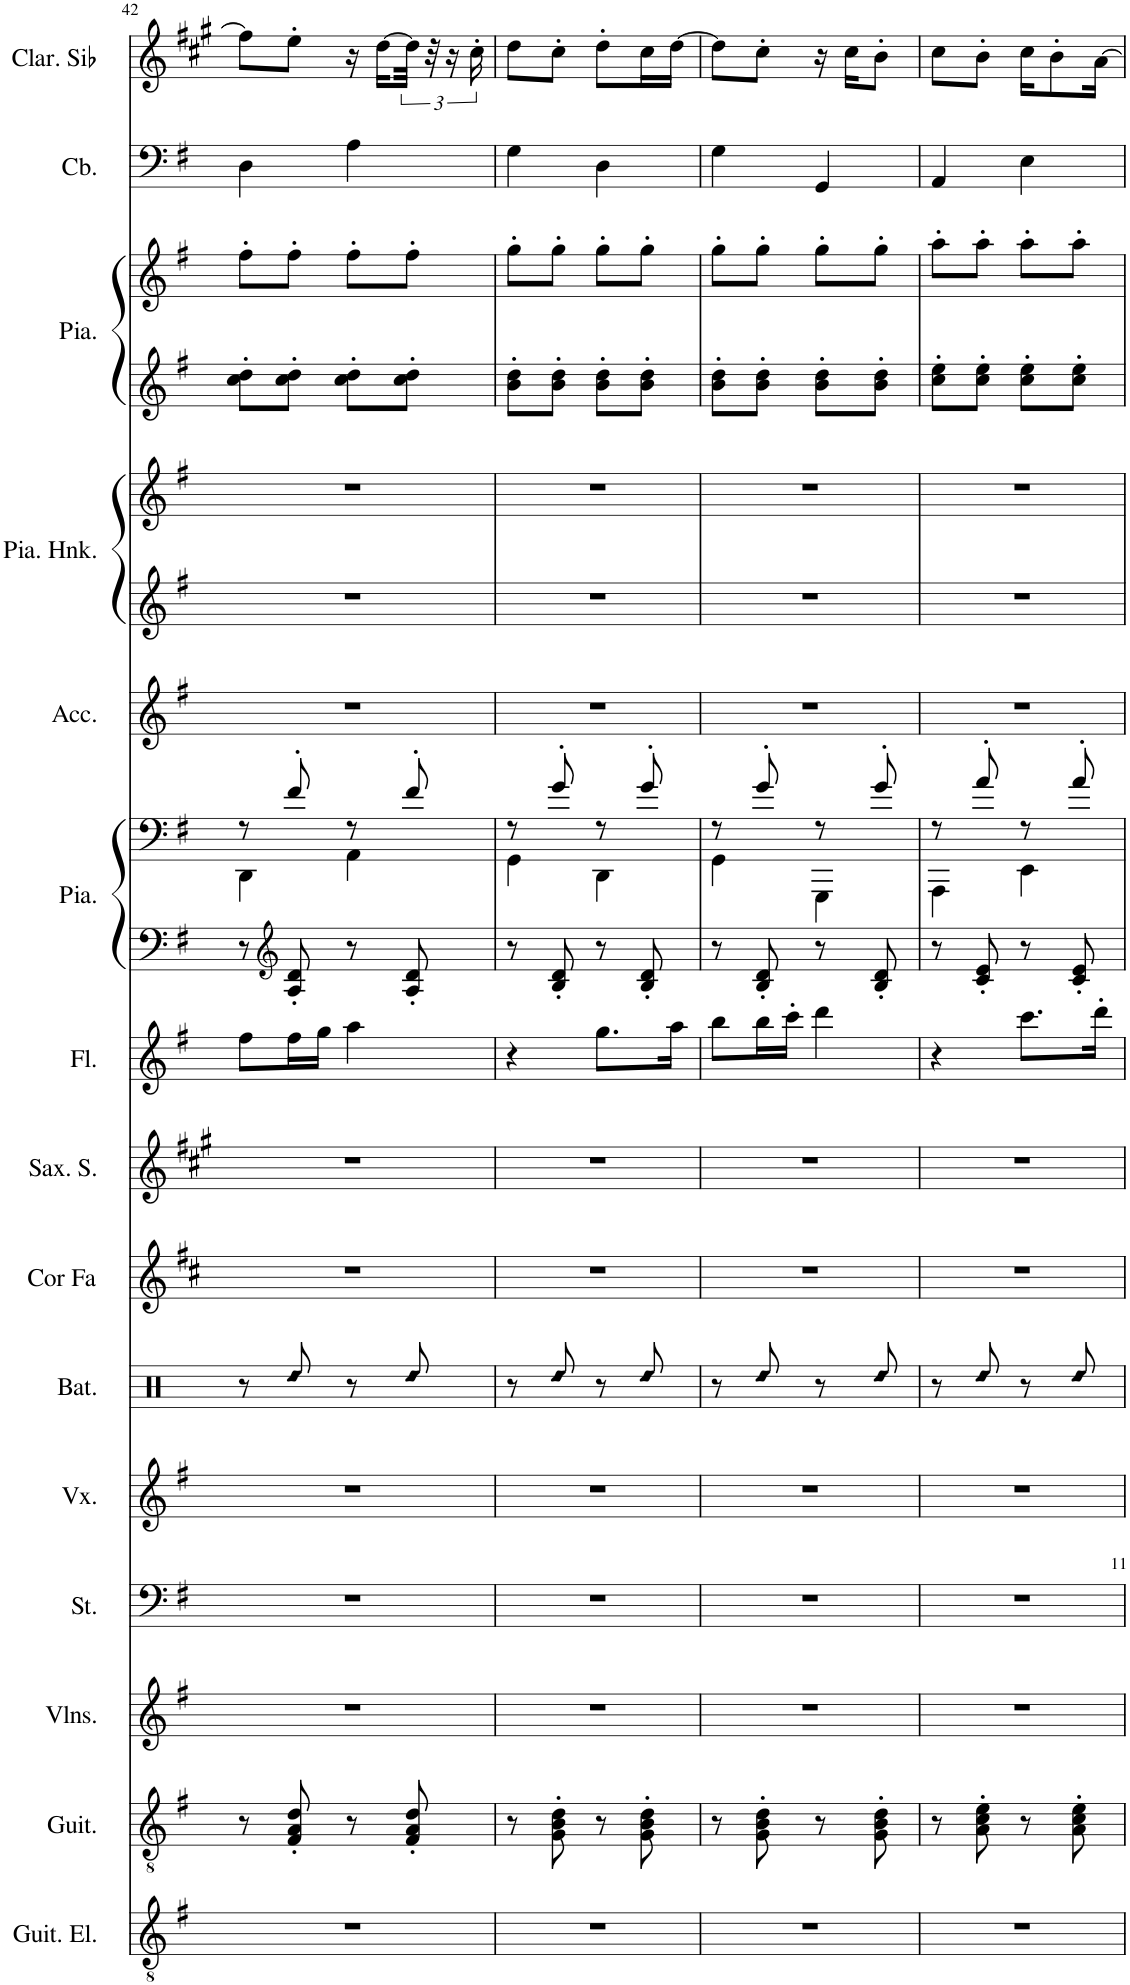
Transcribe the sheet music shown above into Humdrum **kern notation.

**kern	**kern	**kern	**kern	**kern	**kern	**kern	**kern	**kern	**kern	**kern	**kern	**kern	**kern	**kern	**kern	**kern	**kern
*part15	*part14	*part13	*part12	*part11	*part10	*part9	*part8	*part7	*part6	*part6	*part5	*part4	*part4	*part3	*part3	*part2	*part1
*staff18	*staff17	*staff16	*staff15	*staff14	*staff13	*staff12	*staff11	*staff10	*staff9	*staff8	*staff7	*staff6	*staff5	*staff4	*staff3	*staff2	*staff1
*I"Guitare électrique, Electric Guitar (clean)	*I"Guitare acoustique, Acoustic Guitar (steel)	*I"Violons, String Ensemble 1	*I"Cordes, String Ensemble 2	*I"Voix, Synth Choir	*I"Batterie, Drums	*I"Cor en Fa, French Horn	*I"Saxophone Soprano, Soprano Sax	*I"Flûte, Flute	*I"Piano, Bright Acoustic Piano	*	*I"Accordéon , Accordion	*I"Piano Honky Tonk, Honky-tonk Piano	*	*I"Piano, Electric Grand Piano	*	*I"Contrebasse, Acoustic Bass	*I"Clarinette en Sib, Clarinet Pipe
*I'Guit. El.	*I'Guit.	*I'Vlns.	*I'St.	*I'Vx.	*I'Bat.	*I'Cor Fa	*I'Sax. S.	*I'Fl.	*I'Pia.	*	*I'Acc.	*I'Pia. Hnk.	*	*I'Pia.	*	*I'Cb.	*I'Clar. Sib
!!LO:PB:g=z
*clefGv2	*clefGv2	*clefG2	*clefF4	*clefG2	*clefX	*clefG2	*clefG2	*clefG2	*clefF4	*clefG2	*clefG2	*clefG2	*clefG2	*clefG2	*clefG2	*clefF4	*clefG2
*	*	*	*	*	*	*Trd4c7	*Trd1c2	*	*	*	*	*	*	*	*	*Trd7c12	*Trd1c2
*k[f#]	*k[f#]	*k[f#]	*k[f#]	*k[f#]	*k[]	*k[f#c#]	*k[f#c#g#]	*k[f#]	*k[f#]	*k[f#]	*k[f#]	*k[f#]	*k[f#]	*k[f#]	*k[f#]	*k[f#]	*k[f#c#g#]
*M2/4	*M2/4	*M2/4	*M2/4	*M2/4	*M2/4	*M2/4	*M2/4	*M2/4	*M2/4	*M2/4	*M2/4	*M2/4	*M2/4	*M2/4	*M2/4	*M2/4	*M2/4
=42	=42	=42	=42	=42	=42	=42	=42	=42	=42	=42	=42	=42	=42	=42	=42	=42	=42
*	*	*	*	*	*	*	*	*	*	*^	*	*	*	*	*	*	*
2r	8r	2r	2r	2r	8r	2r	2r	8ff#\L	8r	8r	4DD\	2r	2r	2r	8cc\' 8dd\'L	8ff#'\L	4D\	8ff#\L]
*	*	*	*	*	*	*	*	*	*clefG2	*	*	*	*	*	*	*	*	*
!	!	!	!	!	!LO:N:head=diamond	!	!	!	!	!	!	!	!	!	!	!	!	!
.	8F#/' 8A/' 8d/'	.	.	.	8Rdd/	.	.	16ff#\L	8A/' 8d/'	8f#'/	.	.	.	.	8cc\' 8dd\'J	8ff#'\J	.	8ee'\J
.	.	.	.	.	.	.	.	16gg\JJ	.	.	.	.	.	.	.	.	.	.
.	8r	.	.	.	8r	.	.	4aa\	8r	8r	4AA\	.	.	.	8cc\' 8dd\'L	8ff#'\L	4A\	16r
.	.	.	.	.	.	.	.	.	.	.	.	.	.	.	.	.	.	[16dd\LL
!	!	!	!	!	!LO:N:head=diamond	!	!	!	!	!	!	!	!	!	!	!	!	!
.	8F#/' 8A/' 8d/'	.	.	.	8Rdd/	.	.	.	8A/' 8d/'	8f#'/	.	.	.	.	8cc\' 8dd\'J	8ff#'\J	.	48dd\JJk]
.	.	.	.	.	.	.	.	.	.	.	.	.	.	.	.	.	.	48r
.	.	.	.	.	.	.	.	.	.	.	.	.	.	.	.	.	.	24r
.	.	.	.	.	.	.	.	.	.	.	.	.	.	.	.	.	.	24cc#'\
=43	=43	=43	=43	=43	=43	=43	=43	=43	=43	=43	=43	=43	=43	=43	=43	=43	=43	=43
2r	8r	2r	2r	2r	8r	2r	2r	4r	8r	8r	4GG\	2r	2r	2r	8b\' 8dd\'L	8gg'\L	4G\	8dd\L
!	!	!	!	!	!LO:N:head=diamond	!	!	!	!	!	!	!	!	!	!	!	!	!
.	8G\' 8B\' 8d\'	.	.	.	8Rdd/	.	.	.	8B/' 8d/'	8g'/	.	.	.	.	8b\' 8dd\'J	8gg'\J	.	8cc#'\J
.	8r	.	.	.	8r	.	.	8.gg\L	8r	8r	4DD\	.	.	.	8b\' 8dd\'L	8gg'\L	4D\	8dd'\L
!	!	!	!	!	!LO:N:head=diamond	!	!	!	!	!	!	!	!	!	!	!	!	!
.	8G\' 8B\' 8d\'	.	.	.	8Rdd/	.	.	.	8B/' 8d/'	8g'/	.	.	.	.	8b\' 8dd\'J	8gg'\J	.	16cc#\L
.	.	.	.	.	.	.	.	16aa\Jk	.	.	.	.	.	.	.	.	.	[16dd\JJ
=44	=44	=44	=44	=44	=44	=44	=44	=44	=44	=44	=44	=44	=44	=44	=44	=44	=44	=44
2r	8r	2r	2r	2r	8r	2r	2r	8bb\L	8r	8r	4GG\	2r	2r	2r	8b\' 8dd\'L	8gg'\L	4G\	8dd\L]
!	!	!	!	!	!LO:N:head=diamond	!	!	!	!	!	!	!	!	!	!	!	!	!
.	8G\' 8B\' 8d\'	.	.	.	8Rdd/	.	.	16bb\L	8B/' 8d/'	8g'/	.	.	.	.	8b\' 8dd\'J	8gg'\J	.	8cc#'\J
.	.	.	.	.	.	.	.	16ccc'\JJ	.	.	.	.	.	.	.	.	.	.
.	8r	.	.	.	8r	.	.	4ddd\	8r	8r	4GGG\	.	.	.	8b\' 8dd\'L	8gg'\L	4GG/	16r
.	.	.	.	.	.	.	.	.	.	.	.	.	.	.	.	.	.	16cc#\KL
!	!	!	!	!	!LO:N:head=diamond	!	!	!	!	!	!	!	!	!	!	!	!	!
.	8G\' 8B\' 8d\'	.	.	.	8Rdd/	.	.	.	8B/' 8d/'	8g'/	.	.	.	.	8b\' 8dd\'J	8gg'\J	.	8b'\J
=45	=45	=45	=45	=45	=45	=45	=45	=45	=45	=45	=45	=45	=45	=45	=45	=45	=45	=45
2r	8r	2r	2r	2r	8r	2r	2r	4r	8r	8r	4AAA\	2r	2r	2r	8cc\' 8ee\'L	8aa'\L	4AA/	8cc#\L
!	!	!	!	!	!LO:N:head=diamond	!	!	!	!	!	!	!	!	!	!	!	!	!
.	8A\' 8c\' 8e\'	.	.	.	8Rdd/	.	.	.	8c/' 8e/'	8a'/	.	.	.	.	8cc\' 8ee\'J	8aa'\J	.	8b'\J
.	8r	.	.	.	8r	.	.	8.ccc\L	8r	8r	4EE\	.	.	.	8cc\' 8ee\'L	8aa'\L	4E\	16cc#\KL
.	.	.	.	.	.	.	.	.	.	.	.	.	.	.	.	.	.	8b'\
!	!	!	!	!	!LO:N:head=diamond	!	!	!	!	!	!	!	!	!	!	!	!	!
.	8A\' 8c\' 8e\'	.	.	.	8Rdd/	.	.	.	8c/' 8e/'	8a'/	.	.	.	.	8cc\' 8ee\'J	8aa'\J	.	.
.	.	.	.	.	.	.	.	16ddd'\Jk	.	.	.	.	.	.	.	.	.	[16a\Jk
*	*	*	*	*	*	*	*	*	*	*v	*v	*	*	*	*	*	*	*
=	=	=	=	=	=	=	=	=	=	=	=	=	=	=	=	=	=
*-	*-	*-	*-	*-	*-	*-	*-	*-	*-	*-	*-	*-	*-	*-	*-	*-	*-
